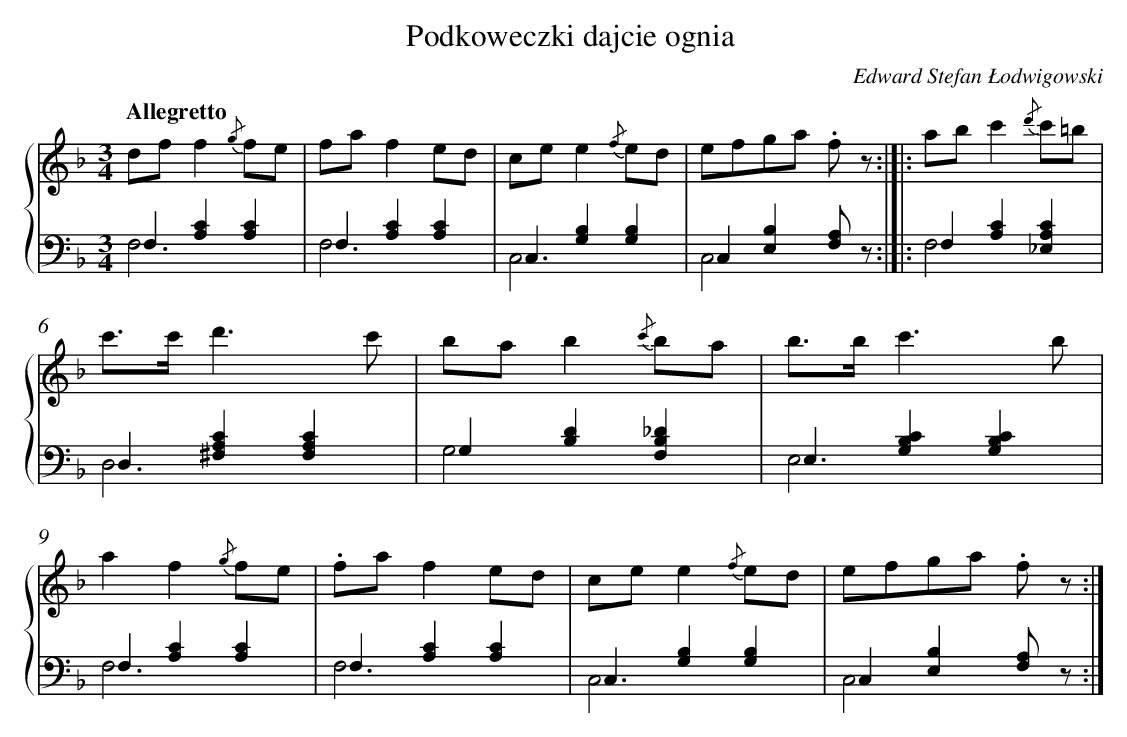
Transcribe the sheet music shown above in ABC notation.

X:1
T: Podkoweczki dajcie ognia
C: Edward Stefan Łodwigowski
L: 1/4
M: 3/4
Q: "Allegretto"
%%staves {1 2}
V: 1 clef=treble
V: 2 clef=bass
K: F
[V:1] d/f/f{/g} f/e/ |
[V:2] F,[CA,][CA,] & F,3 |
[V:1] f/a/fe/d/ |
[V:2] F,[CA,][CA,] & F,3 |
[V:1] c/e/e{/f} e/d/ |
[V:2] C,[B,G,][B,G,] & C,3 |
[V:1] e/f/g/a/ .f/ z/ :|]|:
[V:2] C,[B,E,][A,/F,/] z/ & C,2x :|]|:
[V:1] a/b/c'{/d'} c'/=b/ |
[V:2] F,[CA,][CA,_E,] & F,2x |
[V:1] c'/>c'/d'3/c'/ |
[V:2] D,[CA,^F,][CA,F,] & D,3 |
[V:1] b/a/b{/c'} b/a/ |
[V:2] G,[DB,][_DB,F,] & G,2x |
[V:1] b/>b/c'3/b/ |
[V:2] E,[CB,G,][CB,G,] & E,3 |
[V:1] af{/g} f/e/ |
[V:2] F,[CA,][CA,] & F,3 |
[V:1] .f/a/fe/d/ |
[V:2] F,[CA,][CA,] & F,3 |
[V:1] c/e/e{/f} e/d/ |
[V:2] C,[B,G,][B,G,] & C,3 |
[V:1] e/f/g/a/ .f/ z/ :|]
[V:2] C,[B,E,][A,/F,/] z/ & C,2x :|]
